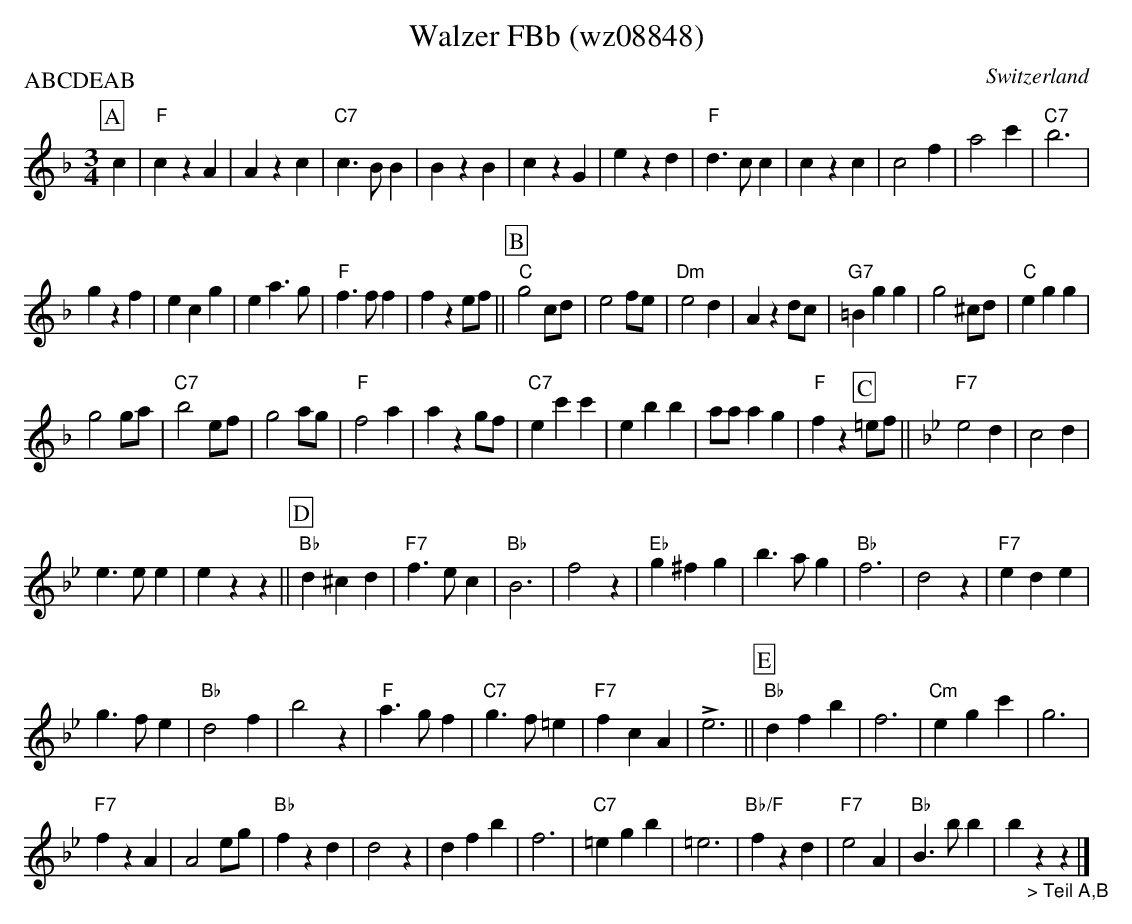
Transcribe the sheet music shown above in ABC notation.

X:1
T: Walzer FBb (wz08848)
P:ABCDEAB   % the orig. has only parts: ABCD
O:Switzerland
M:3/4
L:1/4
K:F major
[P:A] c| "F"czA | Azc | "C7"c>BB | BzB | czG | ezd | "F"d>cc | czc | c2f | a2c' | "C7"b3 |
gzf | ecg | ea>g | "F"f>ff | fze/f/ ||[P:B] "C"g2 c/d/ | e2 f/e/ | "Dm"e2d | Azd/c/ | "G7"=Bgg | g2 ^c/d/ | "C"egg |
g2g/a/ | "C7"b2e/f/ | g2a/g/ | "F"f2a | azg/f/ | "C7"ec'c' | ebb | a/a/ag | "F"fz [P:C] =e/f/ || [K:Bb] "F7"e2d | c2d |
e>ee | ezz || [P:D] "Bb"d^cd | "F7"f>ec | "Bb"B3 | f2z | "Eb"g^fg | b>ag | "Bb"f3 | d2z | "F7"ede |
g>fe | "Bb"d2f | b2z | "F"a>gf | "C7"g>f=e | "F7"fcA | +>+e3 || [P:E] "Bb"dfb | f3 | "Cm"egc' | g3 |
"F7"fzA | A2e/g/ | "Bb"fzd | d2z | dfb | f3 | "C7"=egb | =e3 | "Bb/F"fzd | "F7"e2A | "Bb"B>bb | b"_> Teil A,B"zz |]
